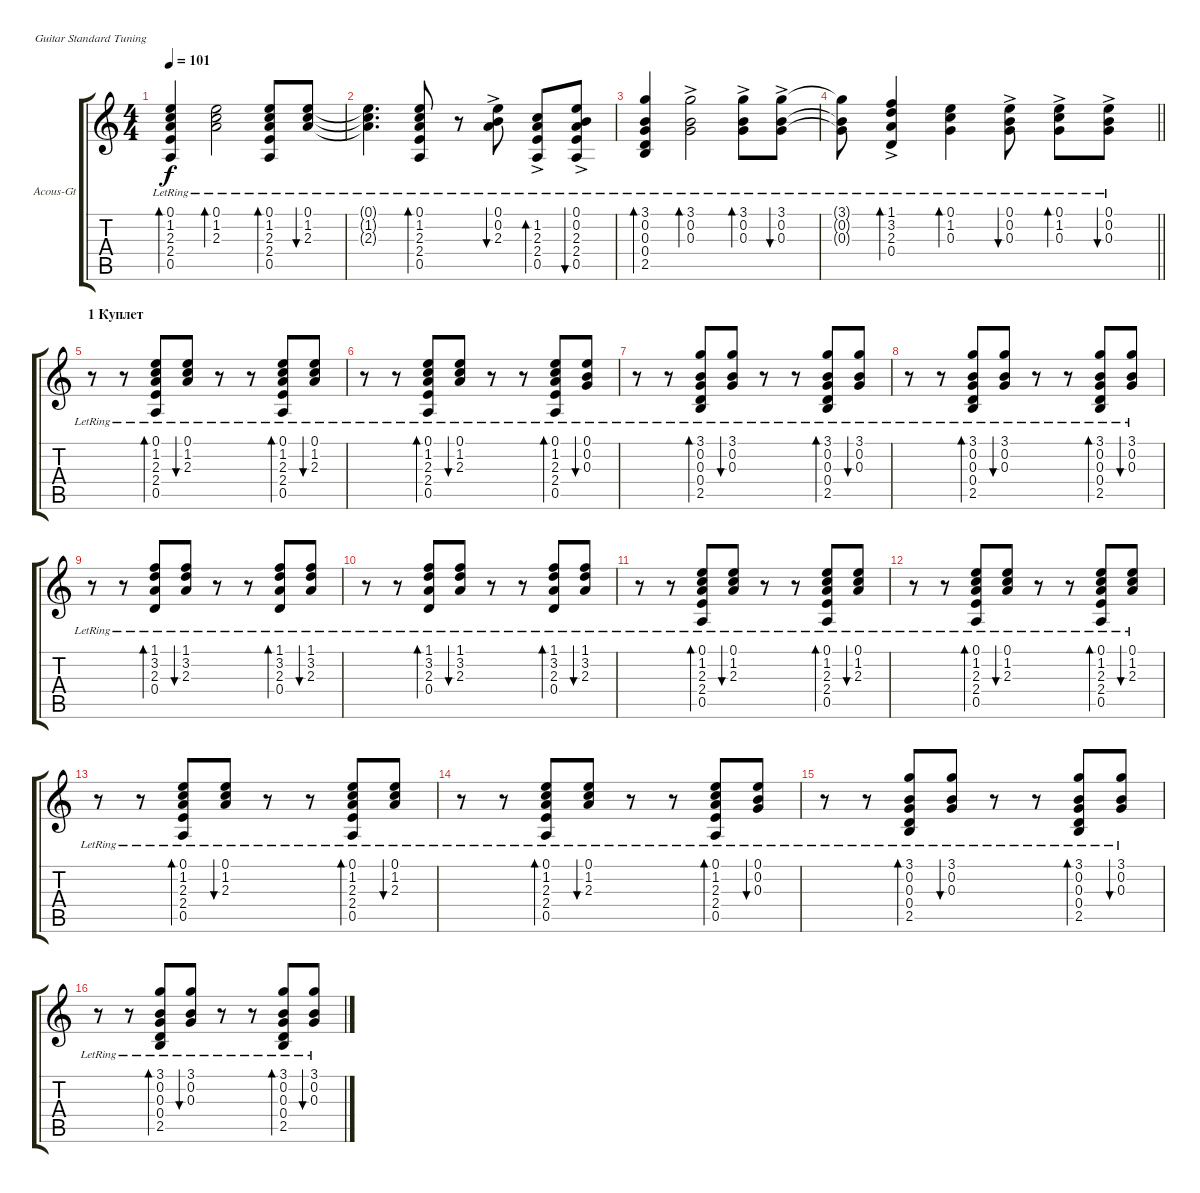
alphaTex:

\bracketExtendMode groupsimilarinstruments
\firstSystemTrackNameOrientation horizontal
\otherSystemsTrackNameOrientation horizontal
\track ("В.Цой (акустика)" "Acous-Gt") {instrument acousticguitarsteel}
\staff {score tabs}
\tuning (E4 B3 G3 D3 A2 E2)
\ts (4 4)
\tempo 101
\clef g2
\ks c
(0.1{lr} 1.2{lr} 2.3{lr} 2.4{lr} 0.5{lr}).4{bd 60 dy f} (0.1{lr} 1.2{lr} 2.3{lr}).2{bd 60} (0.1{lr} 1.2{lr} 2.3{lr} 2.4{lr} 0.5{lr}).8{bd 60} (0.1{lr} 1.2{lr} 2.3{lr}).8{bu 60} |
(0.1{lr t} 1.2{lr t} 2.3{lr t}).4{d} (0.1{lr} 1.2{lr} 2.3{lr} 2.4{lr} 0.5{lr}).8{bd 60} r.8 (0.1{ac lr} 0.2{ac lr} 2.3{ac lr}).8{bu 60} (1.2{ac lr} 2.3{ac lr} 2.4{ac lr} 0.5{ac lr}).8{bd 60} (0.1{ac lr} 0.2{ac lr} 2.3{ac lr} 2.4{ac lr} 0.5{ac lr}).8{bu 60} |
(3.1{lr} 0.2{lr} 0.3{lr} 0.4{lr} 2.5{lr}).4{bd 60} (3.1{ac lr} 0.2{ac lr} 0.3{ac lr}).2{bd 60} (3.1{ac lr} 0.2{ac lr} 0.3{ac lr}).8{bd 60} (3.1{ac lr} 0.2{ac lr} 0.3{ac lr}).8{bu 60} |
\barLineRight lightlight
(3.1{lr t} 0.2{lr t} 0.3{lr t}).8 (1.1{ac lr} 3.2{ac lr} 2.3{ac lr} 0.4{ac lr}).4{bd 60} (0.1{lr} 1.2{lr} 0.3{lr}).4{bd 60} (0.1{ac lr} 0.2{ac lr} 0.3{ac lr}).8{bu 60} (0.1{ac lr} 1.2{ac lr} 0.3{ac lr}).8{bd 60} (0.1{ac lr} 0.2{ac lr} 0.3{ac lr}).8{bu 60} |
\section ("" "1 Куплет")
r.8 r.8 (0.1{lr} 1.2{lr} 2.3{lr} 2.4{lr} 0.5{lr}).8{bd 60} (0.1{lr} 1.2{lr} 2.3{lr}).8{bu 60} r.8 r.8 (0.1{lr} 1.2{lr} 2.3{lr} 2.4{lr} 0.5{lr}).8{bd 60} (0.1{lr} 1.2{lr} 2.3{lr}).8{bu 60} |
r.8 r.8 (0.1{lr} 1.2{lr} 2.3{lr} 2.4{lr} 0.5{lr}).8{bd 60} (0.1{lr} 1.2{lr} 2.3{lr}).8{bu 60} r.8 r.8 (0.1{lr} 1.2{lr} 2.3{lr} 2.4{lr} 0.5{lr}).8{bd 60} (0.1{lr} 0.2{lr} 0.3{lr}).8{bu 60} |
r.8 r.8 (3.1{lr} 0.2{lr} 0.3{lr} 0.4{lr} 2.5{lr}).8{bd 60} (3.1{lr} 0.2{lr} 0.3{lr}).8{bu 60} r.8 r.8 (3.1{lr} 0.2{lr} 0.3{lr} 0.4{lr} 2.5{lr}).8{bd 60} (3.1{lr} 0.2{lr} 0.3{lr}).8{bu 60} |
r.8 r.8 (3.1{lr} 0.2{lr} 0.3{lr} 0.4{lr} 2.5{lr}).8{bd 60} (3.1{lr} 0.2{lr} 0.3{lr}).8{bu 60} r.8 r.8 (3.1{lr} 0.2{lr} 0.3{lr} 0.4{lr} 2.5{lr}).8{bd 60} (3.1{lr} 0.2{lr} 0.3{lr}).8{bu 60} |
r.8 r.8 (1.1{lr} 3.2{lr} 2.3{lr} 0.4{lr}).8{bd 60} (1.1{lr} 3.2{lr} 2.3{lr}).8{bu 60} r.8 r.8 (1.1{lr} 3.2{lr} 2.3{lr} 0.4{lr}).8{bd 60} (1.1{lr} 3.2{lr} 2.3{lr}).8{bu 60} |
r.8 r.8 (1.1{lr} 3.2{lr} 2.3{lr} 0.4{lr}).8{bd 60} (1.1{lr} 3.2{lr} 2.3{lr}).8{bu 60} r.8 r.8 (1.1{lr} 3.2{lr} 2.3{lr} 0.4{lr}).8{bd 60} (1.1{lr} 3.2{lr} 2.3{lr}).8{bu 60} |
r.8 r.8 (0.1{lr} 1.2{lr} 2.3{lr} 2.4{lr} 0.5{lr}).8{bd 60} (0.1{lr} 1.2{lr} 2.3{lr}).8{bu 60} r.8 r.8 (0.1{lr} 1.2{lr} 2.3{lr} 2.4{lr} 0.5{lr}).8{bd 60} (0.1{lr} 1.2{lr} 2.3{lr}).8{bu 60} |
r.8 r.8 (0.1{lr} 1.2{lr} 2.3{lr} 2.4{lr} 0.5{lr}).8{bd 60} (0.1{lr} 1.2{lr} 2.3{lr}).8{bu 60} r.8 r.8 (0.1{lr} 1.2{lr} 2.3{lr} 2.4{lr} 0.5{lr}).8{bd 60} (0.1{lr} 1.2{lr} 2.3{lr}).8{bu 60} |
r.8 r.8 (0.1{lr} 1.2{lr} 2.3{lr} 2.4{lr} 0.5{lr}).8{bd 60} (0.1{lr} 1.2{lr} 2.3{lr}).8{bu 60} r.8 r.8 (0.1{lr} 1.2{lr} 2.3{lr} 2.4{lr} 0.5{lr}).8{bd 60} (0.1{lr} 1.2{lr} 2.3{lr}).8{bu 60} |
r.8 r.8 (0.1{lr} 1.2{lr} 2.3{lr} 2.4{lr} 0.5{lr}).8{bd 60} (0.1{lr} 1.2{lr} 2.3{lr}).8{bu 60} r.8 r.8 (0.1{lr} 1.2{lr} 2.3{lr} 2.4{lr} 0.5{lr}).8{bd 60} (0.1{lr} 0.2{lr} 0.3{lr}).8{bu 60} |
r.8 r.8 (3.1{lr} 0.2{lr} 0.3{lr} 0.4{lr} 2.5{lr}).8{bd 60} (3.1{lr} 0.2{lr} 0.3{lr}).8{bu 60} r.8 r.8 (3.1{lr} 0.2{lr} 0.3{lr} 0.4{lr} 2.5{lr}).8{bd 60} (3.1{lr} 0.2{lr} 0.3{lr}).8{bu 60} |
r.8 r.8 (3.1{lr} 0.2{lr} 0.3{lr} 0.4{lr} 2.5{lr}).8{bd 60} (3.1{lr} 0.2{lr} 0.3{lr}).8{bu 60} r.8 r.8 (3.1{lr} 0.2{lr} 0.3{lr} 0.4{lr} 2.5{lr}).8{bd 60} (3.1{lr} 0.2{lr} 0.3{lr}).8{bu 60}
